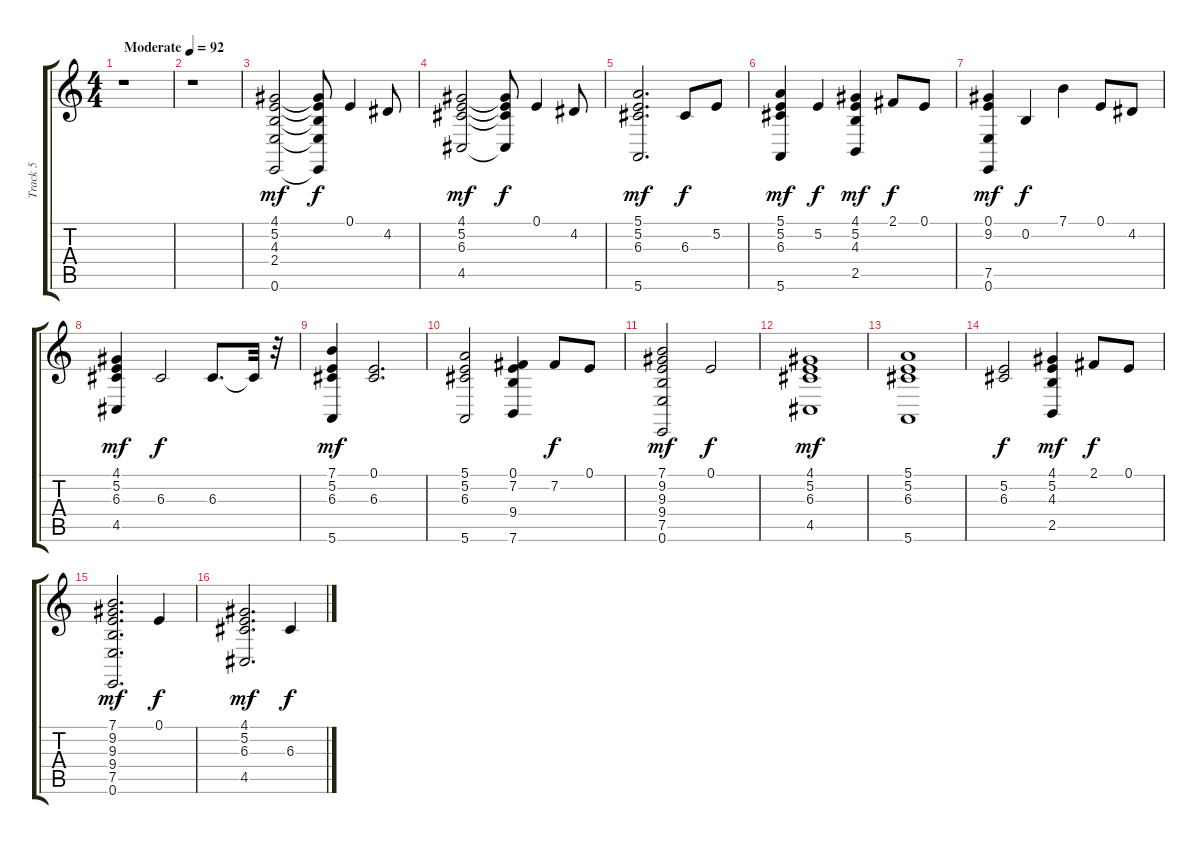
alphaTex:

\track ("Track 5" "Track 5") {instrument electricgrandpiano}
\staff {score tabs}
\tuning (E4 B3 G3 D3 A2 E2) {hide}
\ts (4 4)
\tempo (92 "Moderate")
\clef g2
\ks c
r.1{dy mf instrument electricgrandpiano} |
r.1 |
(4.1 5.2 4.3 2.4 0.6).2 (4.1{t} 5.2{t} 4.3{t} 2.4{t} 0.6{t}).8{dy f} 0.1.4 4.2.8 |
(4.1 5.2 6.3 4.5).2{dy mf} (4.1{t} 5.2{t} 6.3{t} 4.5{t}).8{dy f} 0.1.4 4.2.8 |
(5.1 5.2 6.3 5.6).2{d dy mf} 6.3.8{dy f} 5.2.8 |
(5.1 5.2 6.3 5.6).4{dy mf} 5.2.4{dy f} (4.1 5.2 4.3 2.5).4{dy mf} 2.1.8{dy f} 0.1.8 |
(0.1 9.2 7.5 0.6).4{dy mf} 0.2.4{dy f} 7.1.4 0.1.8 4.2.8 |
(4.1 5.2 6.3 4.5).4{dy mf} 6.3.2{dy f} 6.3.8{d} 6.3{t}.32 r.32 |
(7.1 5.2 6.3 5.6).4{dy mf} (0.1 6.3).2{d} |
(5.1 5.2 6.3 5.6).2 (0.1 7.2 9.4 7.6).4 7.2.8{dy f} 0.1.8 |
(7.1 9.2 9.3 9.4 7.5 0.6).2{dy mf} 0.1.2{dy f} |
(4.1 5.2 6.3 4.5).1{dy mf} |
(5.1 5.2 6.3 5.6).1 |
(5.2 6.3).2{dy f} (4.1 5.2 4.3 2.5).4{dy mf} 2.1.8{dy f} 0.1.8 |
(7.1 9.2 9.3 9.4 7.5 0.6).2{d dy mf} 0.1.4{dy f} |
(4.1 5.2 6.3 4.5).2{d dy mf} 6.3.4{dy f}
